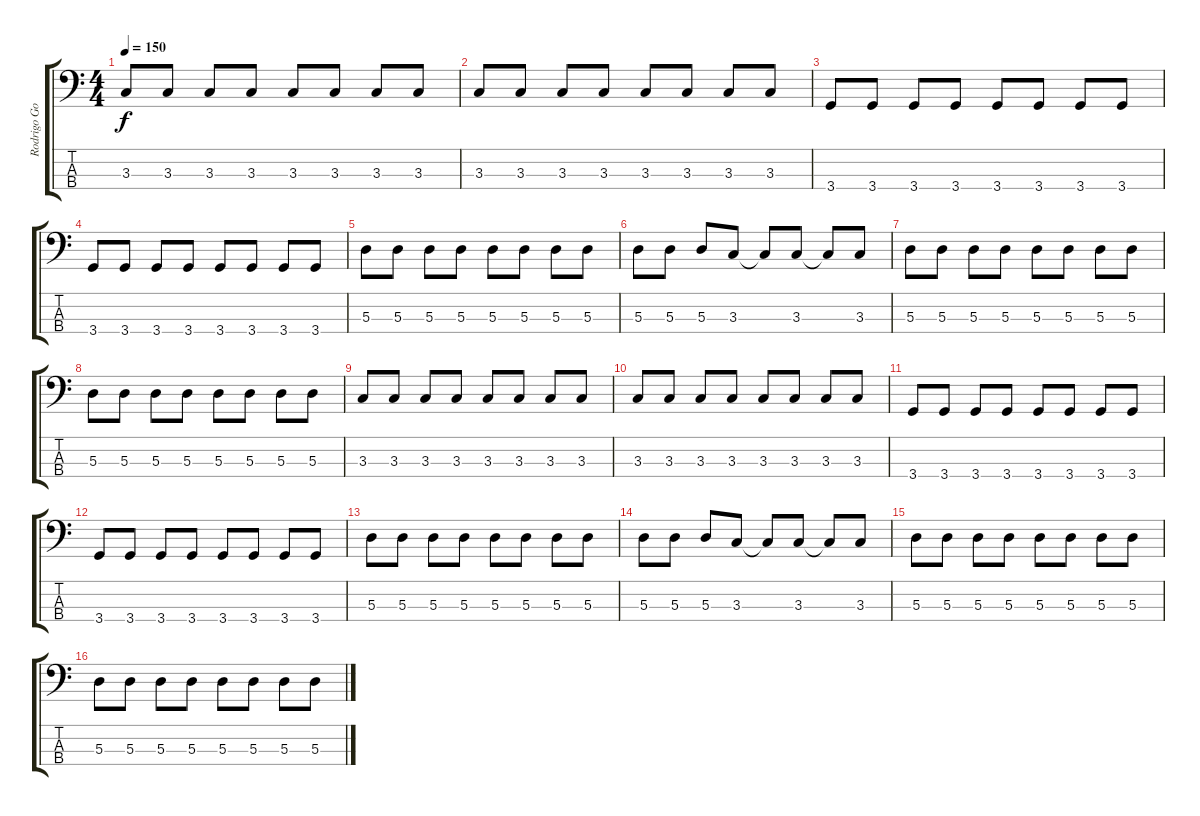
\track ("Rodrigo Gonzalez" "Rodrigo Go") {instrument electricbassfinger}
\staff {score tabs}
\tuning (G2 D2 A1 E1) {hide}
\ts (4 4)
\tempo 150
\clef f4
\ks c
3.3.8{dy f} 3.3.8 3.3.8 3.3.8 3.3.8 3.3.8 3.3.8 3.3.8 |
3.3.8 3.3.8 3.3.8 3.3.8 3.3.8 3.3.8 3.3.8 3.3.8 |
3.4.8 3.4.8 3.4.8 3.4.8 3.4.8 3.4.8 3.4.8 3.4.8 |
3.4.8 3.4.8 3.4.8 3.4.8 3.4.8 3.4.8 3.4.8 3.4.8 |
5.3.8 5.3.8 5.3.8 5.3.8 5.3.8 5.3.8 5.3.8 5.3.8 |
5.3.8 5.3.8 5.3.8 3.3.8 3.3{t}.8 3.3.8 3.3{t}.8 3.3.8 |
5.3.8 5.3.8 5.3.8 5.3.8 5.3.8 5.3.8 5.3.8 5.3.8 |
5.3.8 5.3.8 5.3.8 5.3.8 5.3.8 5.3.8 5.3.8 5.3.8 |
3.3.8 3.3.8 3.3.8 3.3.8 3.3.8 3.3.8 3.3.8 3.3.8 |
3.3.8 3.3.8 3.3.8 3.3.8 3.3.8 3.3.8 3.3.8 3.3.8 |
3.4.8 3.4.8 3.4.8 3.4.8 3.4.8 3.4.8 3.4.8 3.4.8 |
3.4.8 3.4.8 3.4.8 3.4.8 3.4.8 3.4.8 3.4.8 3.4.8 |
5.3.8 5.3.8 5.3.8 5.3.8 5.3.8 5.3.8 5.3.8 5.3.8 |
5.3.8 5.3.8 5.3.8 3.3.8 3.3{t}.8 3.3.8 3.3{t}.8 3.3.8 |
5.3.8 5.3.8 5.3.8 5.3.8 5.3.8 5.3.8 5.3.8 5.3.8 |
5.3.8 5.3.8 5.3.8 5.3.8 5.3.8 5.3.8 5.3.8 5.3.8
